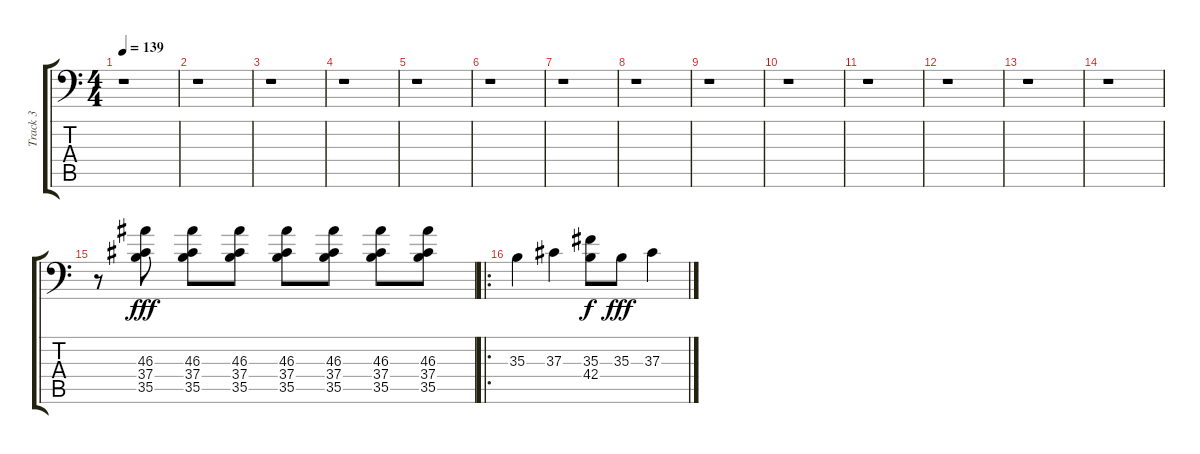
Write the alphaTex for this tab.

\track ("Track 3" "Track 3") {instrument acousticgrandpiano}
\staff {score tabs}
\tuning (C-1 C-1 C-1 C-1 C-1 C-1) {hide}
\ts (4 4)
\tempo 139
\clef f4
\ks c
r.1{dy fff} |
r.1 |
r.1 |
r.1 |
r.1 |
r.1 |
r.1 |
r.1 |
r.1 |
r.1 |
r.1 |
r.1 |
r.1 |
r.1 |
r.8 (46.3 37.4 35.5).8 (46.3 37.4 35.5).8 (46.3 37.4 35.5).8 (46.3 37.4 35.5).8 (46.3 37.4 35.5).8 (46.3 37.4 35.5).8 (46.3 37.4 35.5).8 |
\ro
35.3.4 37.3.4 (35.3 42.4).8{dy f} 35.3.8{dy fff} 37.3.4
